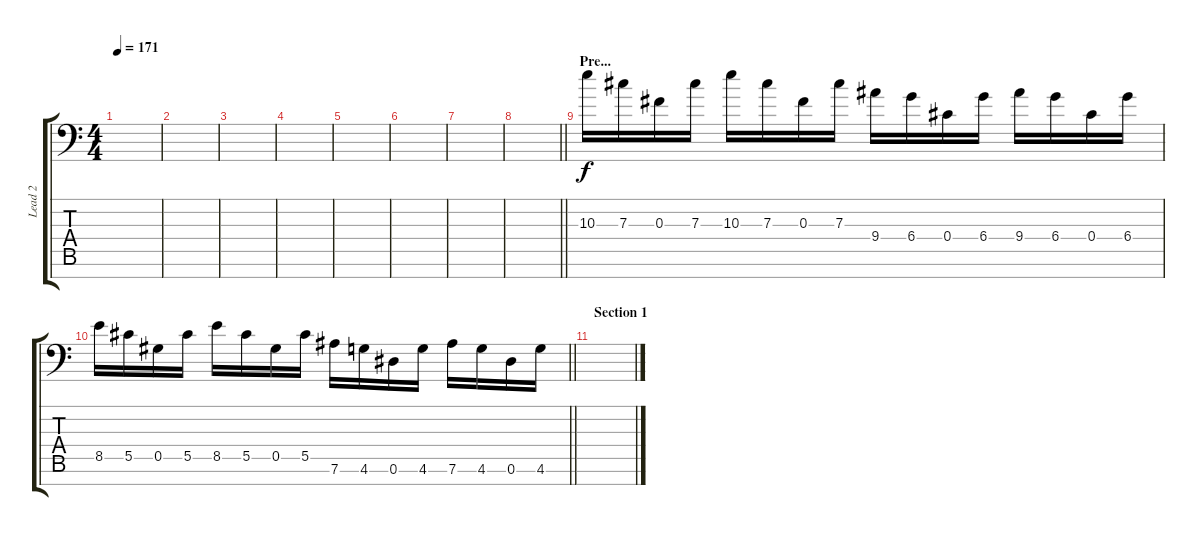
\track ("Lead 2" "Lead 2") {instrument distortionguitar}
\staff {score tabs}
\tuning (Eb4 Bb3 Gb3 Db3 Ab2 Eb2 Bb1) {hide}
\ts (4 4)
\tempo 171
\clef f4
\ks c
|
|
|
|
|
|
|
\barLineRight lightlight
|
\section ("" "Pre...")
10.3.16 7.3.16 0.3.16 7.3.16 10.3.16 7.3.16 0.3.16 7.3.16 9.4.16 6.4.16 0.4.16 6.4.16 9.4.16 6.4.16 0.4.16 6.4.16 |
\barLineRight lightlight
8.5.16 5.5.16 0.5.16 5.5.16 8.5.16 5.5.16 0.5.16 5.5.16 7.6.16 4.6.16 0.6.16 4.6.16 7.6.16 4.6.16 0.6.16 4.6.16 |
\section ("" "Section 1")
